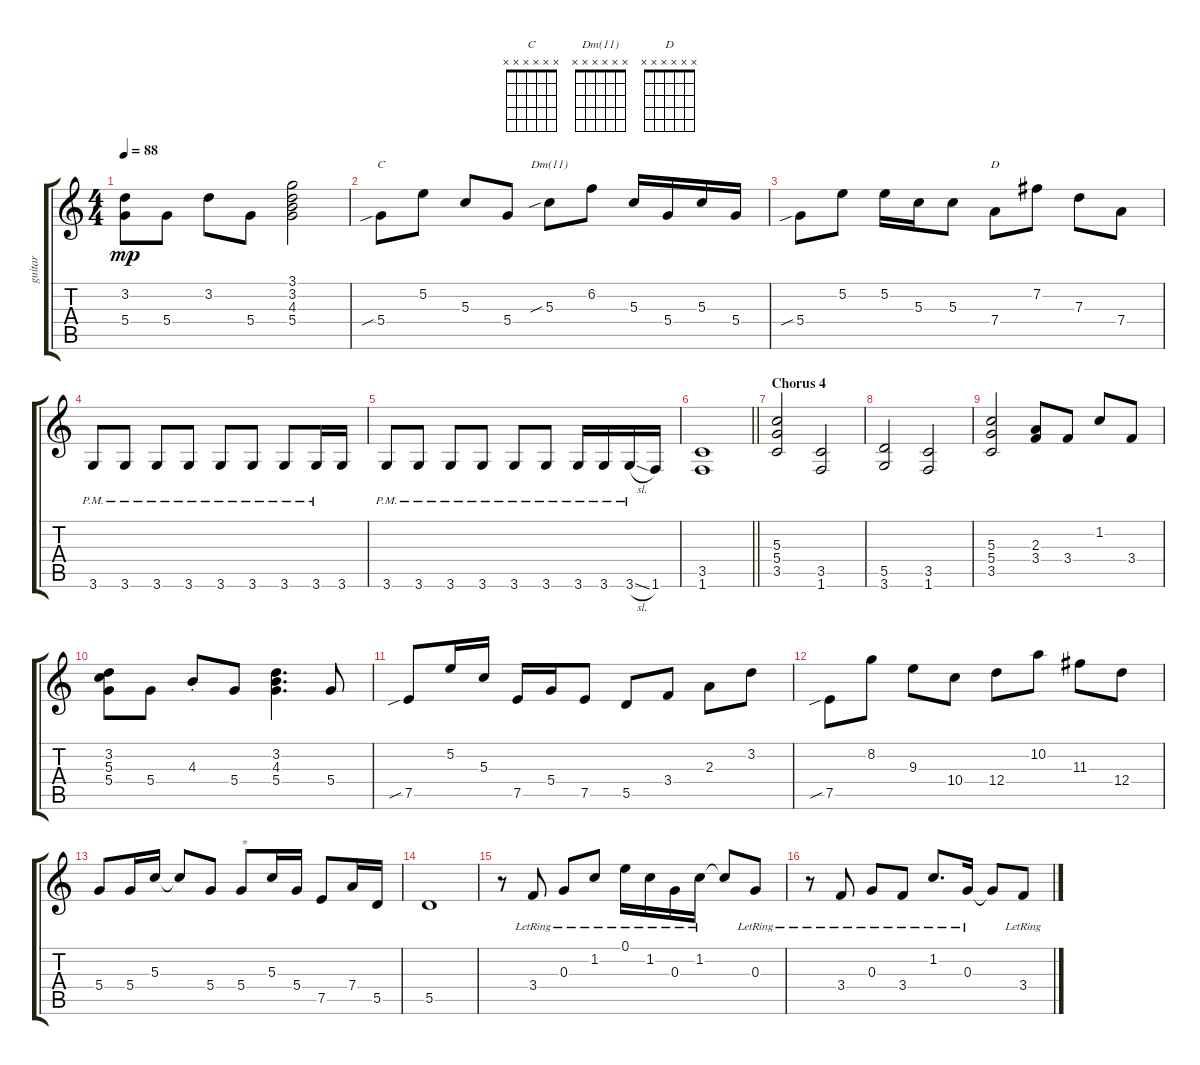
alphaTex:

\track ("guitar" "guitar") {instrument distortionguitar}
\staff {score tabs}
\tuning (E4 B3 G3 D3 A2 E2) {hide}
\chord ("C" x x x x x x)
\chord ("Dm(11)" x x x x x x)
\chord ("D" x x x x x x)
\ts (4 4)
\tempo 88
\clef g2
\ks c
(3.2 5.4).8{dy mp} 5.4.8 3.2.8 5.4.8 (3.1 3.2 4.3 5.4).2 |
5.4{sib}.8{ch "C"} 5.2.8 5.3.8 5.4.8 5.3{sib}.8{ch "Dm(11)"} 6.2.8 5.3.16 5.4.16 5.3.16 5.4.16 |
5.4{sib}.8 5.2.8 5.2.16 5.3.16 5.3.8 7.4.8{ch "D"} 7.2.8 7.3.8 7.4.8 |
3.6{pm}.8 3.6{pm}.8 3.6{pm}.8 3.6{pm}.8 3.6{pm}.8 3.6{pm}.8 3.6{pm}.8 3.6{pm}.16 3.6.16 |
3.6{pm}.8 3.6{pm}.8 3.6{pm}.8 3.6{pm}.8 3.6{pm}.8 3.6{pm}.8 3.6{pm}.16 3.6{pm}.16 3.6{sl pm}.16 1.6.16 |
\barLineRight lightlight
(3.5 1.6).1 |
\section ("" "Chorus 4")
(5.3 5.4 3.5).2 (3.5 1.6).2 |
(5.5 3.6).2 (3.5 1.6).2 |
(5.3 5.4 3.5).2 (2.3 3.4).8 3.4.8 1.2.8 3.4.8 |
(3.2 5.3 5.4).8 5.4.8 4.3{st}.8 5.4.8 (3.2 4.3 5.4).4{d} 5.4.8 |
7.5{sib}.8 5.2.16 5.3.16 7.5.16 5.4.16 7.5.8 5.5.8 3.4.8 2.3.8 3.2.8 |
7.5{sib}.8 8.2.8 9.3.8 10.4.8 12.4.8 10.2.8 11.3.8 12.4.8 |
5.4.8 5.4.16 5.3.16 5.3{t}.8 5.4.8 5.4.8{txt "*"} 5.3.16 5.4.16 7.5.8 7.4.16 5.5.16 |
5.5.1 |
r.8{instrument electricguitarclean} 3.4{lr}.8 0.3{lr}.8 1.2{lr}.8 0.1{lr}.16 1.2{lr}.16 0.3{lr}.16 1.2{lr}.16 1.2{t}.8 0.3{lr}.8 |
r.8 3.4{lr}.8 0.3{lr}.8 3.4{lr}.8 1.2{lr}.8{d} 0.3{lr}.16 0.3{t}.8 3.4{lr}.8
